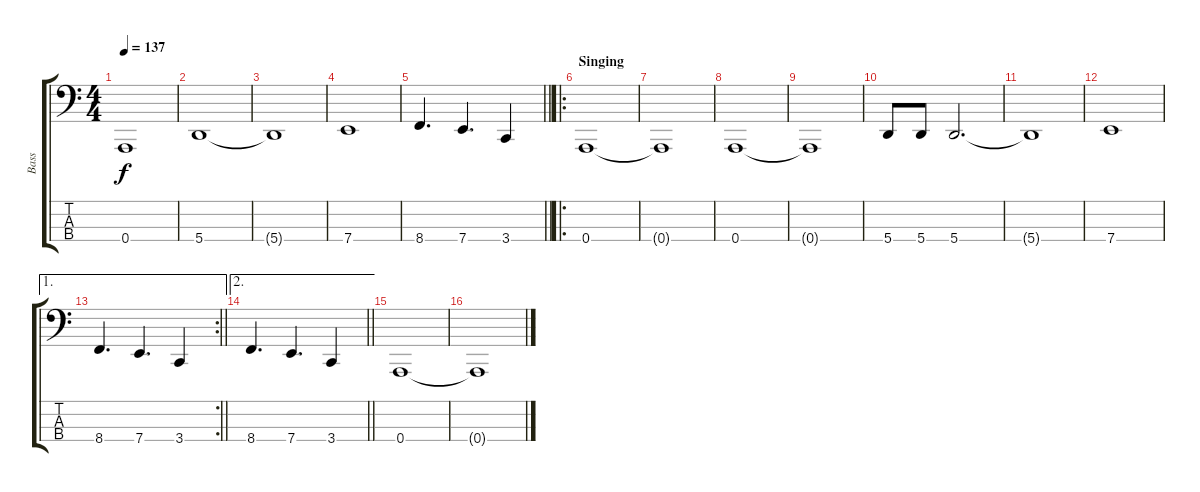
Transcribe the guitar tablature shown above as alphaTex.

\track ("Bass" "Bass") {instrument electricbassfinger}
\staff {score tabs}
\tuning (D2 A1 E1 A0) {hide}
\ts (4 4)
\tempo 137
\clef f4
\ks c
0.4{t}.1{dy f} |
5.4.1 |
5.4{t}.1 |
7.4.1 |
\barLineRight lightlight
8.4.4{d} 7.4.4{d} 3.4.4 |
\ro
\section ("" "Singing")
0.4.1 |
0.4{t}.1 |
0.4.1 |
0.4{t}.1 |
5.4.8 5.4.8 5.4.2{d} |
5.4{t}.1 |
7.4.1 |
\ae 1
\rc 2
\barLineRight lightlight
8.4.4{d} 7.4.4{d} 3.4.4 |
\ae 2
\barLineRight lightlight
8.4.4{d} 7.4.4{d} 3.4.4 |
\section ("" "")
0.4.1 |
0.4{t}.1
